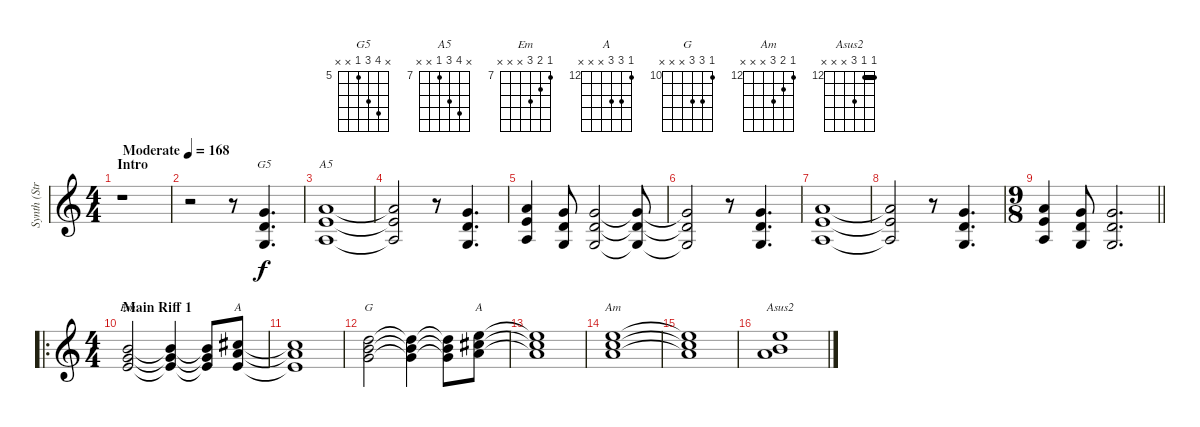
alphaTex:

\track ("Synth (String)" "Synth (Str") {instrument synthstrings1}
\staff {score}
\tuning (E4 B3 G3 D3 A2 E2) {hide}
\chord ("G5" x 8 7 5 x x) {firstfret 5}
\chord ("A5" x 10 9 7 x x) {firstfret 7}
\chord ("Em" 7 8 9 x x x) {firstfret 7}
\chord ("A" 9 10 9 x x x) {firstfret 9 barre 9}
\chord ("G" 10 12 12 x x x) {firstfret 10}
\chord ("A" 12 14 14 x x x) {firstfret 12}
\chord ("Am" 12 13 14 x x x) {firstfret 12}
\chord ("Asus2" 12 12 14 x x x) {firstfret 12 barre 12}
\ts (4 4)
\section ("" "Intro")
\tempo (168 "Moderate")
\clef g2
\ks c
r.1{dy f instrument synthstrings1} |
r.2 r.8 (8.2 7.3 5.4).4{d ch "G5"} |
(10.2 9.3 7.4).1{ch "A5"} |
(10.2{t} 9.3{t} 7.4{t}).2 r.8 (8.2 7.3 5.4).4{d} |
(10.2 9.3 7.4).4 (8.2 7.3 5.4).8 (8.2 7.3 5.4).2 (8.2{t} 7.3{t} 5.4{t}).8 |
(8.2{t} 7.3{t} 5.4{t}).2 r.8 (8.2 7.3 5.4).4{d} |
(10.2 9.3 7.4).1 |
(10.2{t} 9.3{t} 7.4{t}).2 r.8 (8.2 7.3 5.4).4{d} |
\ts (9 8)
\barLineRight lightlight
(10.2 9.3 7.4).4 (8.2 7.3 5.4).8 (8.2 7.3 5.4).2{d} |
\ro
\ts (4 4)
\section ("" "Main Riff 1")
(7.1 8.2 9.3).2{ch "Em"} (7.1{t} 8.2{t} 9.3{t}).4 (7.1{t} 8.2{t} 9.3{t}).8 (9.1 10.2 9.3).8{ch "A"} |
(9.1{t} 10.2{t} 9.3{t}).1 |
(10.1 12.2 12.3).2{ch "G"} (10.1{t} 12.2{t} 12.3{t}).4 (10.1{t} 12.2{t} 12.3{t}).8 (12.1 14.2 14.3).8{ch "A"} |
(12.1{t} 14.2{t} 14.3{t}).1 |
(12.1 13.2 14.3).1{ch "Am"} |
(12.1{t} 13.2{t} 14.3{t}).1 |
(12.1 12.2 14.3).1{ch "Asus2"}
